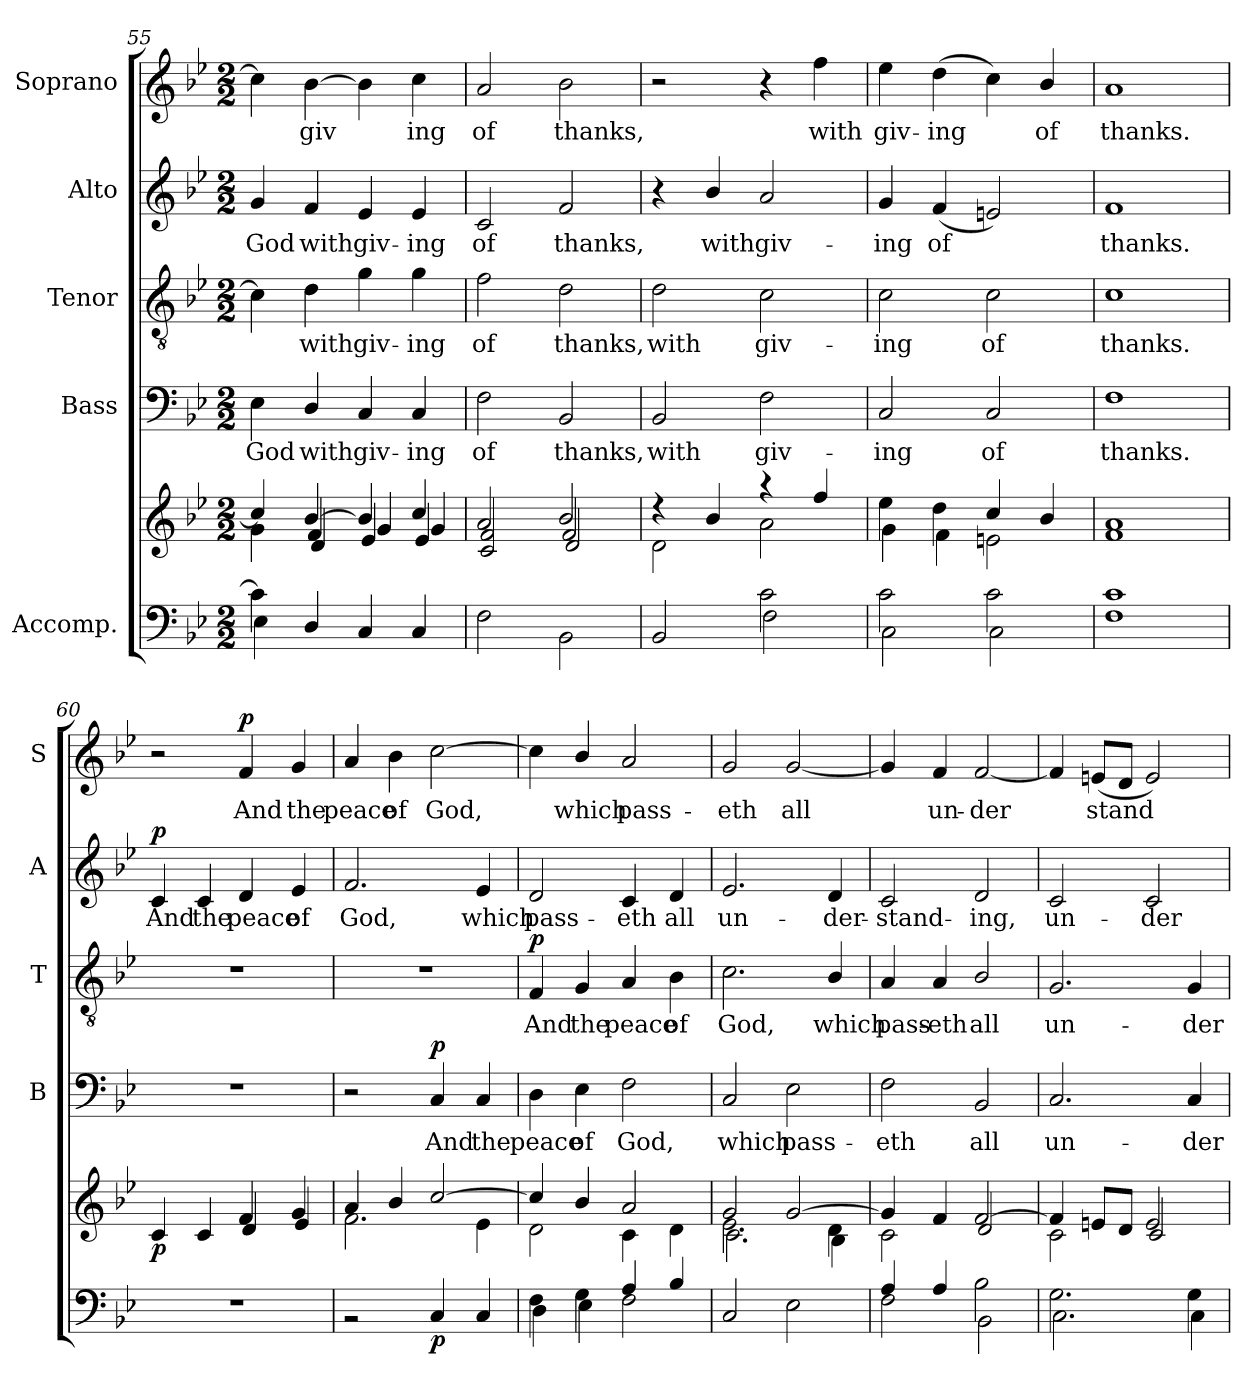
**kern	**kern	**dynam	**kern	**text	**dynam	**kern	**text	**dynam	**kern	**text	**dynam	**kern	**text	**dynam
*part5	*part5	*part5	*part4	*part4	*part4	*part3	*part3	*part3	*part2	*part2	*part2	*part1	*part1	*part1
*staff6	*staff5	*staff5/6	*staff4	*staff4	*staff4	*staff3	*staff3	*staff3	*staff2	*staff2	*staff2	*staff1	*staff1	*staff1
*I"Accomp.	*	*	*I"Bass	*	*	*I"Tenor	*	*	*I"Alto	*	*	*I"Soprano	*	*
*	*	*	*I'B	*	*	*I'T	*	*	*I'A	*	*	*I'S	*	*
*clefF4	*clefG2	*	*clefF4	*	*	*clefGv2	*	*	*clefG2	*	*	*clefG2	*	*
*k[b-e-]	*k[b-e-]	*	*k[b-e-]	*	*	*k[b-e-]	*	*	*k[b-e-]	*	*	*k[b-e-]	*	*
*B-:	*B-:	*	*B-:	*	*	*B-:	*	*	*B-:	*	*	*B-:	*	*
*M2/2	*M2/2	*	*M2/2	*	*	*M2/2	*	*	*M2/2	*	*	*M2/2	*	*
=55	=55	=55	=55	=55	=55	=55	=55	=55	=55	=55	=55	=55	=55	=55
*^	*^	*	*	*	*	*	*	*	*	*	*	*	*	*
*	*	*	*^	*	*	*	*	*	*	*	*	*	*	*	*	*
!	!	!	!	!	!	!	!LO:LY:b	!	!	!	!	!	!LO:LY:b	!	!	!	!
4c\]	4E-\	4cc/]	4g\	4ryy	.	4E-\	God	.	4c\]	.	.	4g/	God	.	4cc\]	.	.
!	!	!	!	!	!	!	!LO:LY:b	!	!	!LO:LY:b	!	!	!LO:LY:b	!	!	!LO:LY:b	!
2.ryy	4D/	[>4b-/	4f/	4d/	.	4D/	with	.	4d\	with	.	4f/	with	.	[4b-\	giv­	.
!	!	!	!	!	!	!	!LO:LY:b	!	!	!LO:LY:b	!	!	!LO:LY:b	!	!	!	!
.	4C/	4b-/]	4e-/	4g/	.	4C/	giv-	.	4g\	giv-	.	4e-/	giv-	.	4b-\]	.	.
!	!	!	!	!	!	!	!LO:LY:b	!	!	!LO:LY:b	!	!	!LO:LY:b	!	!	!LO:LY:b	!
.	4C/	4cc/	4e-/	4g/	.	4C/	-ing	.	4g\	-ing	.	4e-/	-ing	.	4cc\	ing	.
=56	=56	=56	=56	=56	=56	=56	=56	=56	=56	=56	=56	=56	=56	=56	=56	=56	=56
!	!	!	!	!	!	!	!LO:LY:b	!	!	!LO:LY:b	!	!	!LO:LY:b	!	!	!LO:LY:b	!
*v	*v	*	*	*	*	*	*	*	*	*	*	*	*	*	*	*	*
2F\	2a/	2c/	2f/	.	2F\	of	.	2f\	of	.	2c/	of	.	2a/	of	.
!	!	!	!	!	!	!LO:LY:b	!	!	!LO:LY:b	!	!	!LO:LY:b	!	!	!LO:LY:b	!
2BB-\	2b-/	2f/	2d/	.	2BB-/	thanks,	.	2d\	thanks,	.	2f/	thanks,	.	2b-\	thanks,	.
!!LO:LB:g=z
=57	=57	=57	=57	=57	=57	=57	=57	=57	=57	=57	=57	=57	=57	=57	=57	=57
*^	*	*	*	*	*	*	*	*	*	*	*	*	*	*	*	*
!	!	!	!	!	!	!	!LO:LY:b	!	!	!LO:LY:b	!	!	!	!	!	!	!
2ryy	2BB-/	2ryy	4r	2d\	.	2BB-/	with	.	2d\	with	.	4r	.	.	2r	.	.
!	!	!	!	!	!	!	!	!	!	!	!	!	!LO:LY:b	!	!	!	!
.	.	.	4b-/	.	.	.	.	.	.	.	.	4b-/	with	.	.	.	.
!	!	!	!	!	!	!	!LO:LY:b	!	!	!LO:LY:b	!	!	!LO:LY:b	!	!	!	!
2c\	2F\	4raa	2a\	2ryy	.	2F\	giv-	.	2c\	giv-	.	2a/	giv-	.	4r	.	.
!	!	!	!	!	!	!	!	!	!	!	!	!	!	!	!	!LO:LY:b	!
.	.	4ff/	.	.	.	.	.	.	.	.	.	.	.	.	4ff\	with	.
*	*	*	*v	*v	*	*	*	*	*	*	*	*	*	*	*	*	*
=58	=58	=58	=58	=58	=58	=58	=58	=58	=58	=58	=58	=58	=58	=58	=58	=58
!	!	!	!	!	!	!LO:LY:b	!	!	!LO:LY:b	!	!	!LO:LY:b	!	!	!LO:LY:b	!
2c\	2C\	4ee-\	4g\	.	2C/	-ing	.	2c\	-ing	.	4g/	-ing	.	4ee-\	giv-	.
!	!	!	!	!	!	!	!	!	!	!	!	!LO:LY:b	!	!	!LO:LY:b	!
.	.	4dd\	4f\	.	.	.	.	.	.	.	(<4f/	of	.	(>4dd\	-ing	.
!	!	!	!	!	!	!LO:LY:b	!	!	!LO:LY:b	!	!	!	!	!	!	!
2c\	2C\	4cc/	2en\	.	2C/	of	.	2c\	of	.	2en/)	.	.	4cc\)	.	.
!	!	!	!	!	!	!	!	!	!	!	!	!	!	!	!LO:LY:b	!
.	.	4b-/	.	.	.	.	.	.	.	.	.	.	.	4b-/	of	.
=59	=59	=59	=59	=59	=59	=59	=59	=59	=59	=59	=59	=59	=59	=59	=59	=59
!	!	!	!	!	!	!LO:LY:b	!	!	!LO:LY:b	!	!	!LO:LY:b	!	!	!LO:LY:b	!
1c	1F	1a	1f	.	1F	thanks.	.	1c	thanks.	.	1f	thanks.	.	1a	thanks.	.
=60	=60	=60	=60	=60	=60	=60	=60	=60	=60	=60	=60	=60	=60	=60	=60	=60
!	!	!	!	!LO:DY:b	!	!	!	!	!	!	!	!LO:LY:b	!LO:DY:b	!	!	!
*v	*v	*	*	*	*	*	*	*	*	*	*	*	*	*	*	*
1r	2ryy	4c/	p	1r	.	.	1r	.	.	4c/	And	p	2r	.	.
!	!	!	!	!	!	!	!	!	!	!	!LO:LY:b	!	!	!	!
.	.	4c/	.	.	.	.	.	.	.	4c/	the	.	.	.	.
!	!	!	!	!	!	!	!	!	!	!	!LO:LY:b	!	!	!LO:LY:b	!LO:DY:b
.	4f/	4d/	.	.	.	.	.	.	.	4d/	peace	.	4f/	And	p
!	!	!	!	!	!	!	!	!	!	!	!LO:LY:b	!	!	!LO:LY:b	!
.	4g/	4e-i/	.	.	.	.	.	.	.	4e-i/	of	.	4g/	the	.
=61	=61	=61	=61	=61	=61	=61	=61	=61	=61	=61	=61	=61	=61	=61	=61
*^	*	*	*	*	*	*	*	*	*	*	*	*	*	*	*
!	!	!	!	!	!	!	!	!	!	!	!	!LO:LY:b	!	!	!LO:LY:b	!
1ryy	2r	4a/	2.f\	.	2r	.	.	1r	.	.	2.f/	God,	.	4a/	peace	.
!	!	!	!	!	!	!	!	!	!	!	!	!	!	!	!LO:LY:b	!
.	.	4b-/	.	.	.	.	.	.	.	.	.	.	.	4b-\	of	.
!	!	!	!	!LO:DY:b=2	!	!LO:LY:b	!LO:DY:b	!	!	!	!	!	!	!	!LO:LY:b	!
.	4C/	[>2cc/	.	p	4C/	And	p	.	.	.	.	.	.	[2cc\	God,	.
!	!	!	!	!	!	!LO:LY:b	!	!	!	!	!	!LO:LY:b	!	!	!	!
.	4C/	.	4e-\	.	4C/	the	.	.	.	.	4e-/	which	.	.	.	.
=62	=62	=62	=62	=62	=62	=62	=62	=62	=62	=62	=62	=62	=62	=62	=62	=62
!	!	!	!	!	!	!LO:LY:b	!	!	!LO:LY:b	!LO:DY:b	!	!LO:LY:b	!	!	!	!
4F\	4D\	4cc/]	2d\	.	4D\	peace	.	4F/	And	p	2d/	pass-	.	4cc\]	.	.
!	!	!	!	!	!	!LO:LY:b	!	!	!LO:LY:b	!	!	!	!	!	!LO:LY:b	!
4G\	4E-i\	4b-/	.	.	4E-i\	of	.	4G/	the	.	.	.	.	4b-/	which	.
!	!	!	!	!	!	!LO:LY:b	!	!	!LO:LY:b	!	!	!LO:LY:b	!	!	!LO:LY:b	!
4A/	2F\	2a/	4c\	.	2F\	God,	.	4A/	peace	.	4c/	-eth	.	2a/	pass-	.
!	!	!	!	!	!	!	!	!	!LO:LY:b	!	!	!LO:LY:b	!	!	!	!
4B-/	.	.	4d\	.	.	.	.	4B-\	of	.	4d/	all	.	.	.	.
*v	*v	*	*	*	*	*	*	*	*	*	*	*	*	*	*	*
!!LO:LB:g=z
=63	=63	=63	=63	=63	=63	=63	=63	=63	=63	=63	=63	=63	=63	=63	=63
*	*	*^	*	*	*	*	*	*	*	*	*	*	*	*	*
!	!	!	!	!	!	!LO:LY:b	!	!	!LO:LY:b	!	!	!LO:LY:b	!	!	!LO:LY:b	!
2C/	2g/	2.e-\	2.c\	.	2C/	which	.	2.c\	God,	.	2.e-/	un-	.	2g/	-eth	.
!	!	!	!	!	!	!LO:LY:b	!	!	!	!	!	!	!	!	!LO:LY:b	!
2E-\	[>2g/	.	.	.	2E-\	pass-	.	.	.	.	.	.	.	[2g/	all	.
!	!	!	!	!	!	!	!	!	!LO:LY:b	!	!	!LO:LY:b	!	!	!	!
.	.	4d\	4B-\	.	.	.	.	4B-/	which	.	4d/	-der-	.	.	.	.
=64	=64	=64	=64	=64	=64	=64	=64	=64	=64	=64	=64	=64	=64	=64	=64	=64
*^	*	*	*	*	*	*	*	*	*	*	*	*	*	*	*	*
!	!	!	!	!	!	!	!LO:LY:b	!	!	!LO:LY:b	!	!	!LO:LY:b	!	!	!	!
*	*	*	*v	*v	*	*	*	*	*	*	*	*	*	*	*	*	*
4A/	2F\	4g/]	2c\	.	2F\	-eth	.	4A/	pass-	.	2c/	-stand-	.	4g/]	.	.
!	!	!	!	!	!	!	!	!	!LO:LY:b	!	!	!	!	!	!LO:LY:b	!
4A/	.	4f/	.	.	.	.	.	4A/	-eth	.	.	.	.	4f/	un-	.
!	!	!	!	!	!	!LO:LY:b	!	!	!LO:LY:b	!	!	!LO:LY:b	!	!	!LO:LY:b	!
2B-\	2BB-\	[>2f/	2d/	.	2BB-/	all	.	2B-/	all	.	2d/	-ing,	.	[2f/	-der­	.
=65	=65	=65	=65	=65	=65	=65	=65	=65	=65	=65	=65	=65	=65	=65	=65	=65
!	!	!	!	!	!	!LO:LY:b	!	!	!LO:LY:b	!	!	!LO:LY:b	!	!	!	!
2.G\	2.C\	4f/]	2c\	.	2.C/	un-	.	2.G/	un-	.	2c/	un-	.	4f/]	.	.
!	!	!	!	!	!	!	!	!	!	!	!	!	!	!	!LO:LY:b	!
.	.	8en/L	.	.	.	.	.	.	.	.	.	.	.	(<8en/L	stand­	.
.	.	8d/J	.	.	.	.	.	.	.	.	.	.	.	8d/J	.	.
!	!	!	!	!	!	!	!	!	!	!	!	!LO:LY:b	!	!	!	!
.	.	2e/	2c/	.	.	.	.	.	.	.	2c/	-der-	.	2e/)	.	.
!	!	!	!	!	!	!LO:LY:b	!	!	!LO:LY:b	!	!	!	!	!	!	!
4G\	4C\	.	.	.	4C/	-der-	.	4G/	-der-	.	.	.	.	.	.	.
*v	*v	*	*	*	*	*	*	*	*	*	*	*	*	*	*	*
*	*v	*v	*	*	*	*	*	*	*	*	*	*	*	*	*
=	=	=	=	=	=	=	=	=	=	=	=	=	=	=
*-	*-	*-	*-	*-	*-	*-	*-	*-	*-	*-	*-	*-	*-	*-
